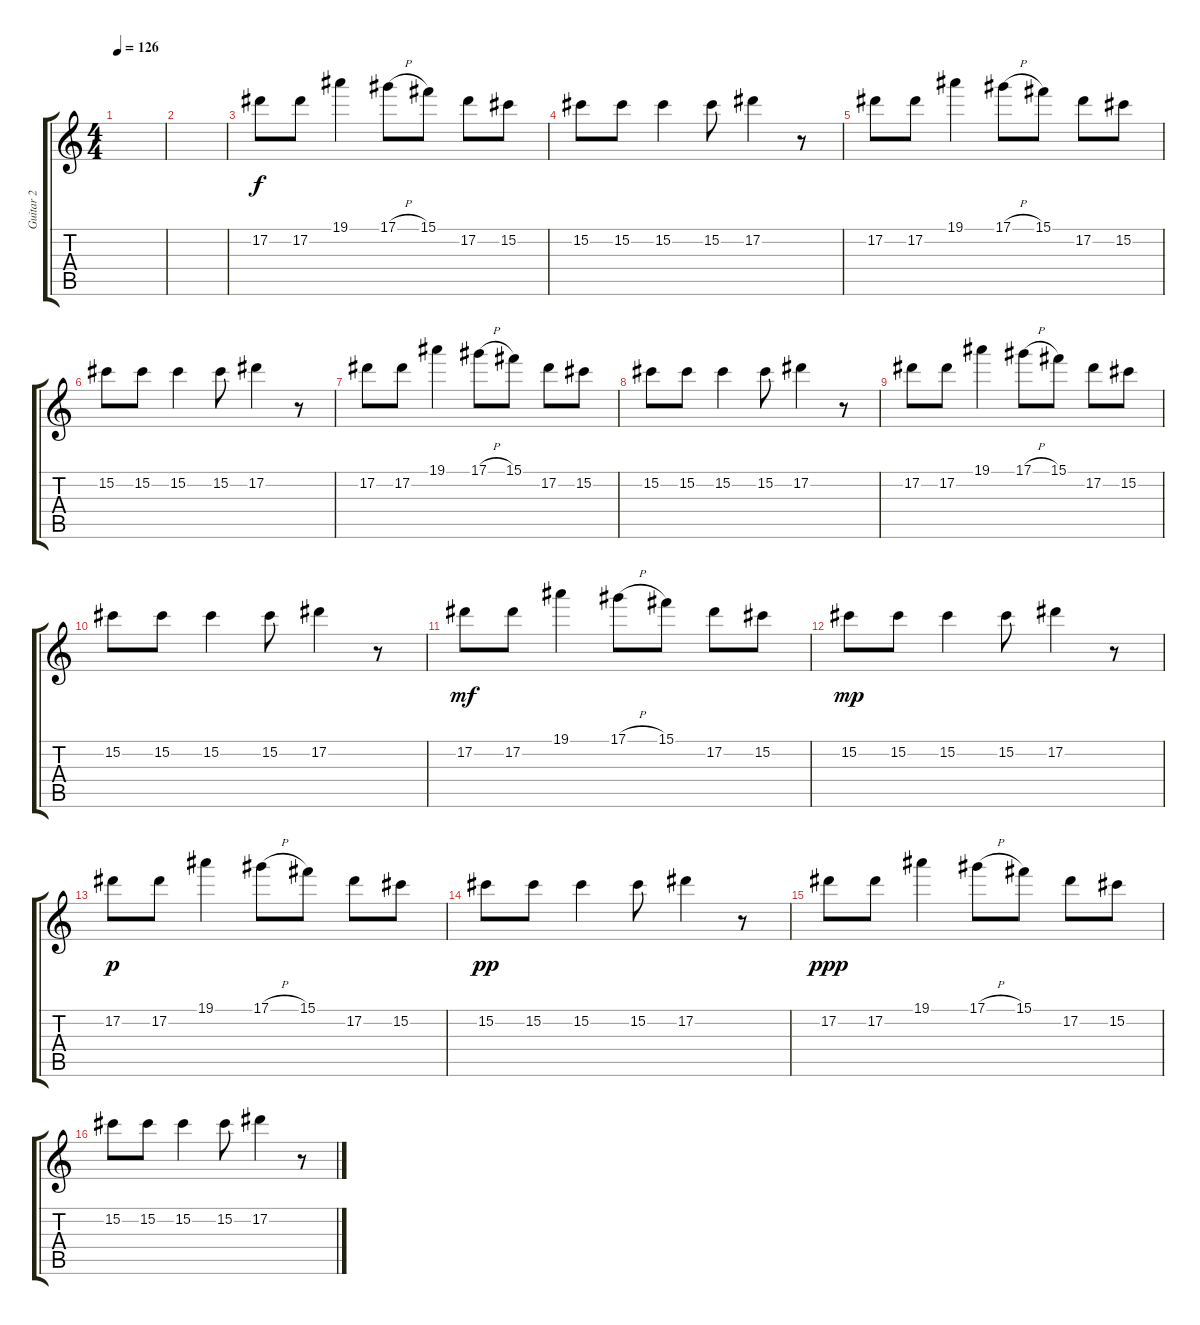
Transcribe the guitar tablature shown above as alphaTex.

\track ("Guitar 2" "Guitar 2") {instrument overdrivenguitar}
\staff {score tabs}
\tuning (Eb4 Bb3 Gb3 Db3 Ab2 Eb2) {hide}
\ts (4 4)
\tempo 126
\clef g2
\ks c
|
|
17.2.8{instrument whistle} 17.2.8 19.1.4 17.1{h}.8 15.1.8 17.2.8 15.2.8 |
15.2.8 15.2.8 15.2.4 15.2.8 17.2.4 r.8 |
17.2.8 17.2.8 19.1.4 17.1{h}.8 15.1.8 17.2.8 15.2.8 |
15.2.8 15.2.8 15.2.4 15.2.8 17.2.4 r.8 |
17.2.8 17.2.8 19.1.4 17.1{h}.8 15.1.8 17.2.8 15.2.8 |
15.2.8 15.2.8 15.2.4 15.2.8 17.2.4 r.8 |
17.2.8 17.2.8 19.1.4 17.1{h}.8 15.1.8 17.2.8 15.2.8 |
15.2.8 15.2.8 15.2.4 15.2.8 17.2.4 r.8 |
17.2.8{dy mf} 17.2.8 19.1.4 17.1{h}.8 15.1.8 17.2.8 15.2.8 |
15.2.8{dy mp} 15.2.8 15.2.4 15.2.8 17.2.4 r.8 |
17.2.8{dy p} 17.2.8 19.1.4 17.1{h}.8 15.1.8 17.2.8 15.2.8 |
15.2.8{dy pp} 15.2.8 15.2.4 15.2.8 17.2.4 r.8 |
17.2.8{dy ppp} 17.2.8 19.1.4 17.1{h}.8 15.1.8 17.2.8 15.2.8 |
15.2.8 15.2.8 15.2.4 15.2.8 17.2.4 r.8
